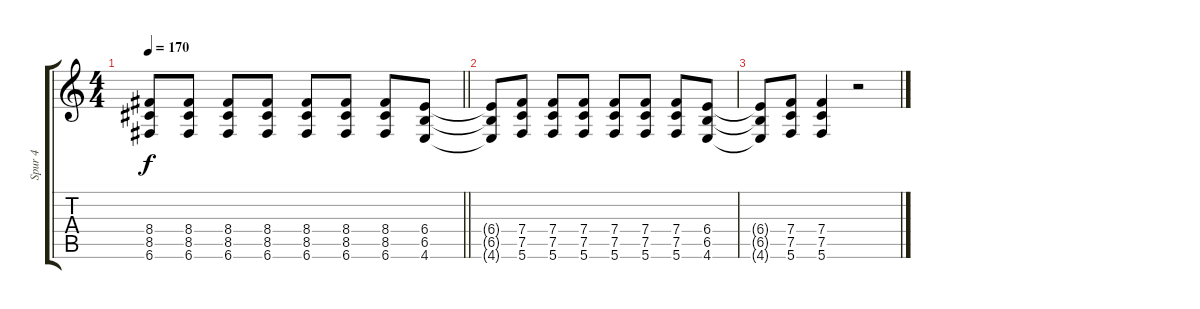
\track ("Spur 4" "Spur 4") {instrument distortionguitar}
\staff {score tabs}
\tuning (C4 G3 Eb3 Bb2 F2 C2) {hide}
\ts (4 4)
\tempo 170
\clef g2
\barLineRight lightlight
\ks c
(8.4 8.5 6.6).8{dy f} (8.4 8.5 6.6).8 (8.4 8.5 6.6).8 (8.4 8.5 6.6).8 (8.4 8.5 6.6).8 (8.4 8.5 6.6).8 (8.4 8.5 6.6).8 (6.4 6.5 4.6).8 |
(6.4{t} 6.5{t} 4.6{t}).8 (7.4 7.5 5.6).8 (7.4 7.5 5.6).8 (7.4 7.5 5.6).8 (7.4 7.5 5.6).8 (7.4 7.5 5.6).8 (7.4 7.5 5.6).8 (6.4 6.5 4.6).8 |
(6.4{t} 6.5{t} 4.6{t}).8 (7.4 7.5 5.6).8 (7.4 7.5 5.6).4 r.2
